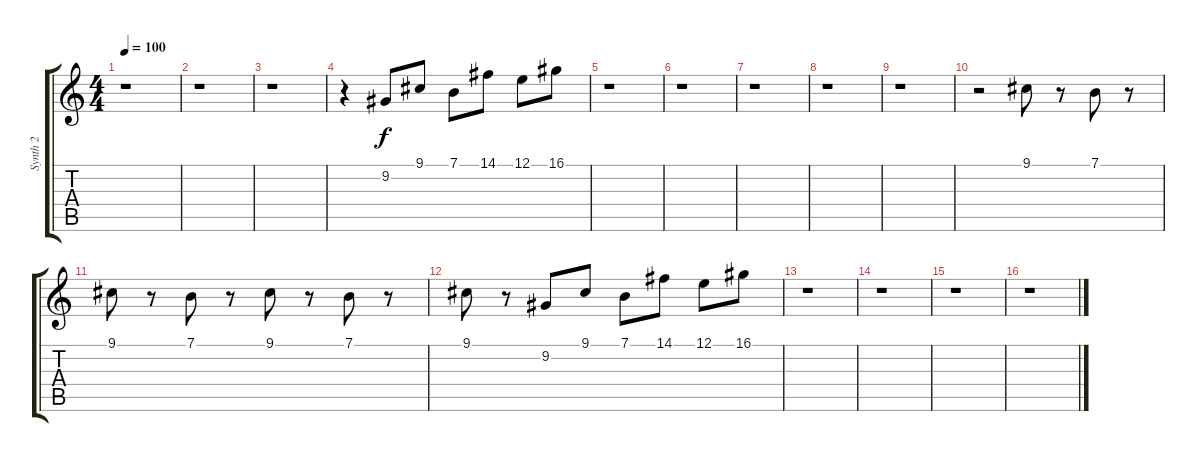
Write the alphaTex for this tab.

\track ("Synth 2" "Synth 2") {instrument whistle}
\staff {score tabs}
\tuning (E4 B3 G3 D3 A2 E2) {hide}
\ts (4 4)
\tempo 100
\clef g2
\ks c
r.1{dy f instrument whistle} |
r.1 |
r.1 |
r.4 9.2.8 9.1.8{volume 6} 7.1.8{volume 7} 14.1.8{volume 6} 12.1.8{volume 7} 16.1.8{volume 6} |
r.1 |
r.1 |
r.1 |
r.1 |
r.1 |
r.2 9.1.8 r.8 7.1.8 r.8 |
9.1.8 r.8 7.1.8 r.8 9.1.8 r.8 7.1.8 r.8 |
9.1.8 r.8 9.2.8 9.1.8{volume 6} 7.1.8{volume 7} 14.1.8{volume 6} 12.1.8{volume 7} 16.1.8{volume 6} |
r.1 |
r.1 |
r.1 |
r.1
